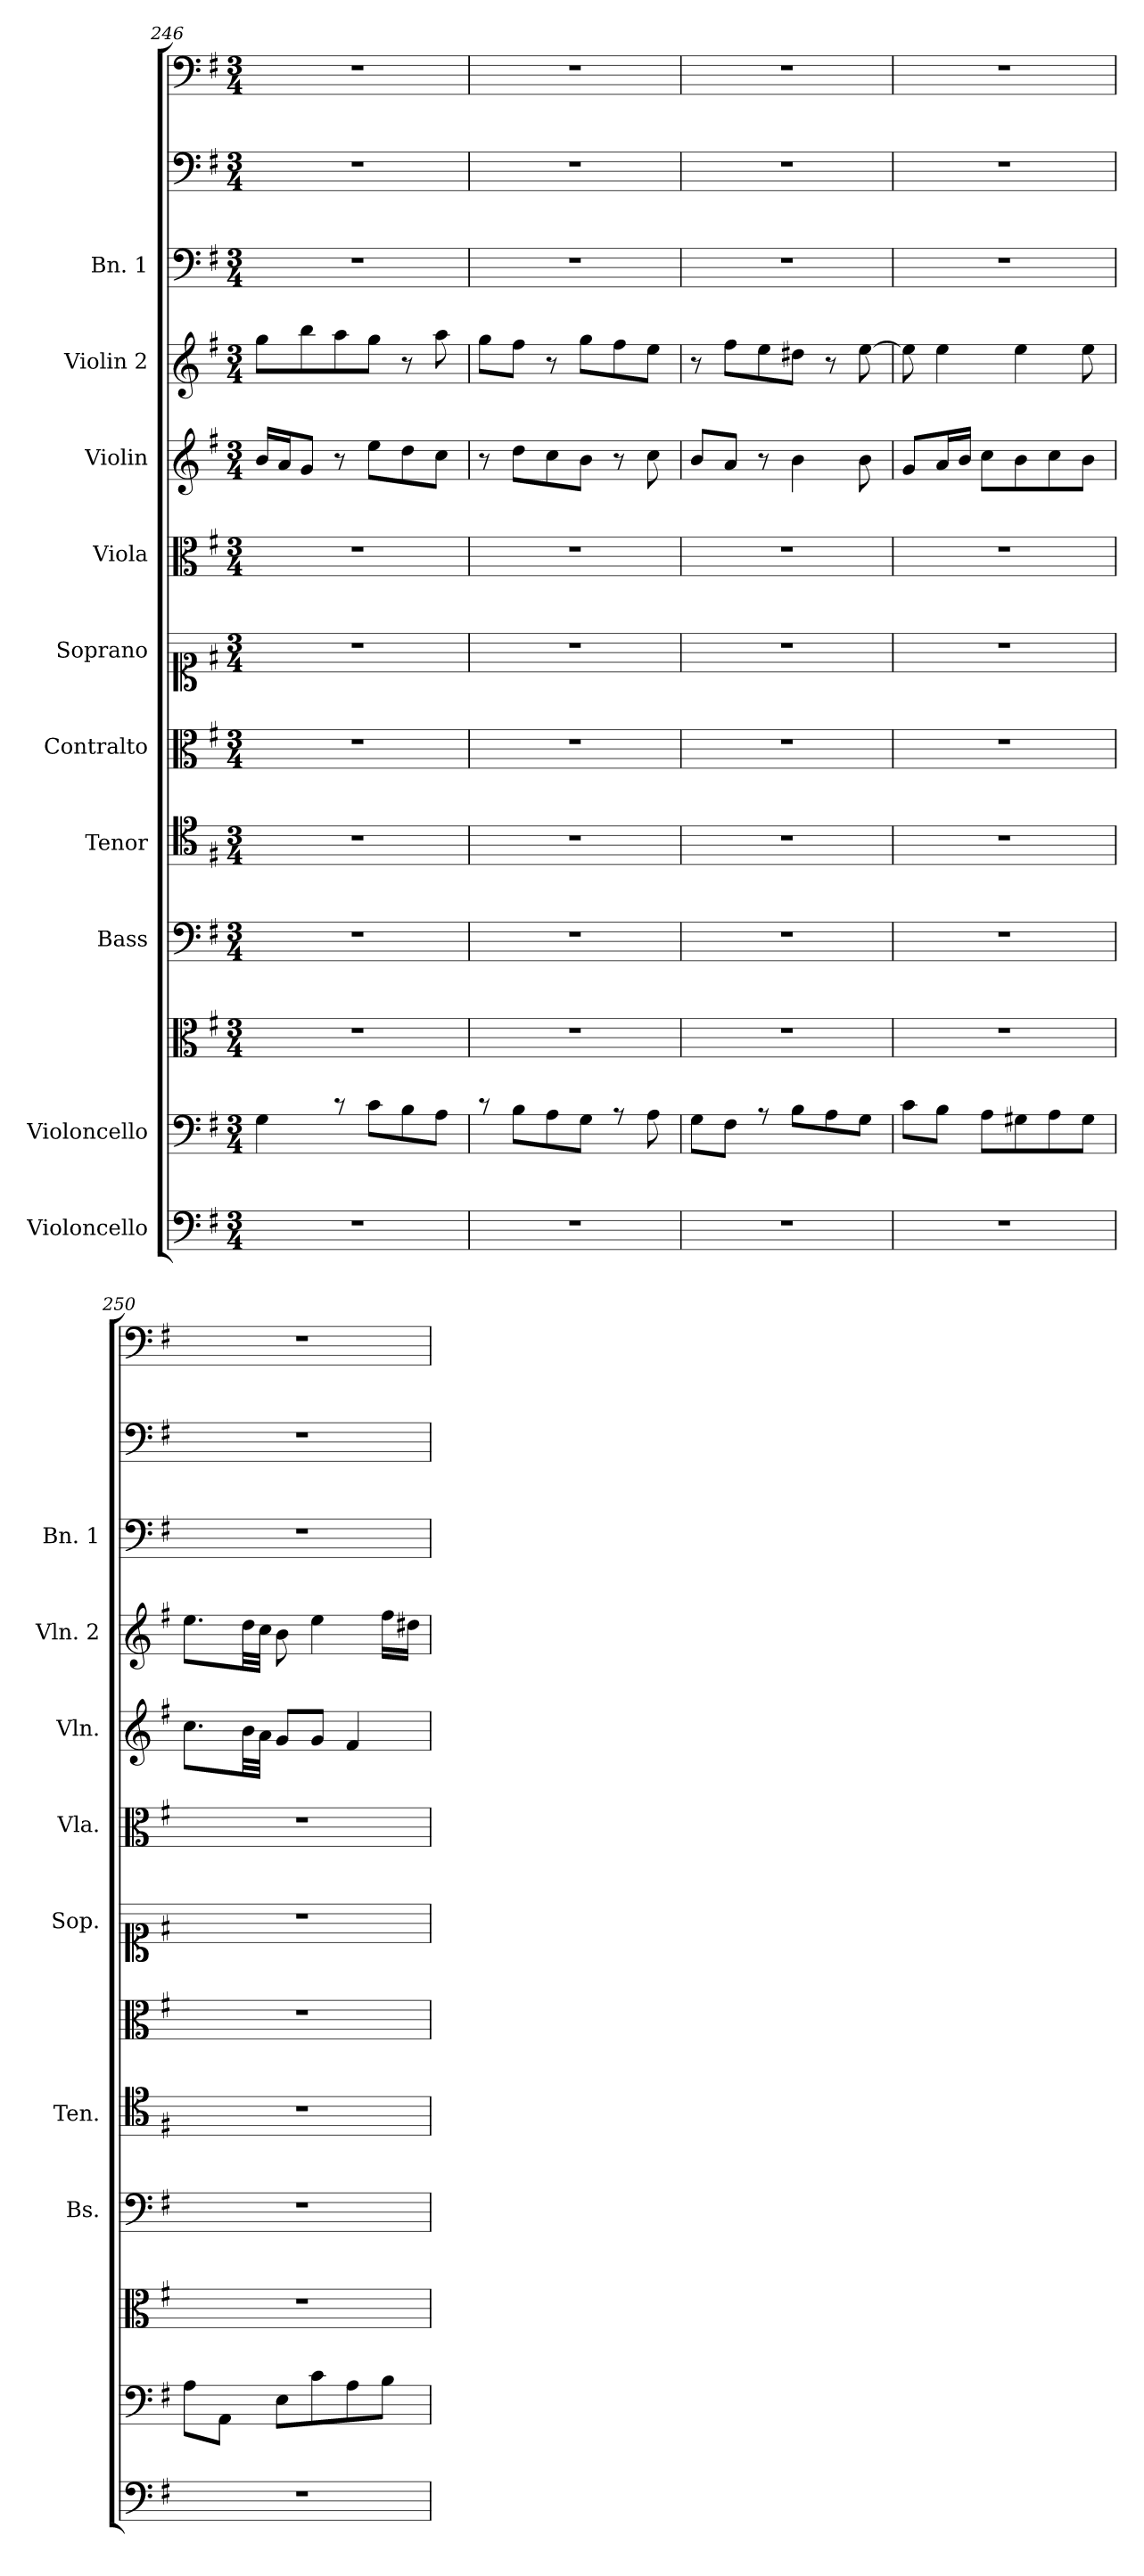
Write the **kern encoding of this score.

**kern	**kern	**kern	**kern	**kern	**kern	**kern	**kern	**kern	**kern	**kern	**kern	**kern
*part13	*part12	*part11	*part10	*part9	*part8	*part7	*part6	*part5	*part4	*part3	*part2	*part1
*staff13	*staff12	*staff11	*staff10	*staff9	*staff8	*staff7	*staff6	*staff5	*staff4	*staff3	*staff2	*staff1
*I"Violoncello	*I"Violoncello	*	*I"Bass	*I"Tenor	*I"Contralto	*I"Soprano	*I"Viola	*I"Violin	*I"Violin 2	*I"Bn. 1	*	*
*	*	*	*I'Bs.	*I'Ten.	*	*I'Sop.	*I'Vla.	*I'Vln.	*I'Vln. 2	*I'Bn. 1	*	*
*clefF4	*clefF4	*clefC3	*clefF4	*clefC4	*clefC3	*clefC1	*clefC3	*clefG2	*clefG2	*clefF4	*clefF4	*clefF4
*	*	*	*	*ITrd7c12	*	*	*	*	*	*	*	*
*k[f#]	*k[f#]	*k[f#]	*k[f#]	*k[f#]	*k[f#]	*k[f#]	*k[f#]	*k[f#]	*k[f#]	*k[f#]	*k[f#]	*k[f#]
*G:	*G:	*G:	*G:	*G:	*G:	*G:	*G:	*G:	*G:	*G:	*G:	*G:
*M3/4	*M3/4	*M3/4	*M3/4	*M3/4	*M3/4	*M3/4	*M3/4	*M3/4	*M3/4	*M3/4	*M3/4	*M3/4
=246	=246	=246	=246	=246	=246	=246	=246	=246	=246	=246	=246	=246
*	*^	*	*	*	*	*	*	*	*	*	*	*
!	!	!	!	!LO:N:vis=1	!LO:N:vis=1	!LO:N:vis=1	!LO:N:vis=1	!LO:N:vis=1	!	!	!LO:N:vis=1	!	!
2.r	4G\	2.ryy	2.r	2.r	2.r	2.r	2.r	2.r	16b/LL	8gg\L	2.r	2.r	2.r
.	.	.	.	.	.	.	.	.	16a/J	.	.	.	.
.	.	.	.	.	.	.	.	.	8g/J	8bb\	.	.	.
.	8r	.	.	.	.	.	.	.	8r	8aa\	.	.	.
.	8c\L	.	.	.	.	.	.	.	8ee\L	8gg\J	.	.	.
.	8B\	.	.	.	.	.	.	.	8dd\	8r	.	.	.
.	8A\J	.	.	.	.	.	.	.	8cc\J	8aa\	.	.	.
=247	=247	=247	=247	=247	=247	=247	=247	=247	=247	=247	=247	=247	=247
!	!	!	!	!LO:N:vis=1	!LO:N:vis=1	!LO:N:vis=1	!LO:N:vis=1	!LO:N:vis=1	!	!	!LO:N:vis=1	!	!
2.r	8r	2.ryy	2.r	2.r	2.r	2.r	2.r	2.r	8r	8gg\L	2.r	2.r	2.r
.	8B\L	.	.	.	.	.	.	.	8dd\L	8ff#\J	.	.	.
.	8A\	.	.	.	.	.	.	.	8cc\	8r	.	.	.
.	8G\J	.	.	.	.	.	.	.	8b\J	8gg\L	.	.	.
.	8r	.	.	.	.	.	.	.	8r	8ff#\	.	.	.
.	8A\	.	.	.	.	.	.	.	8cc\	8ee\J	.	.	.
!!LO:PB:g=z
=248	=248	=248	=248	=248	=248	=248	=248	=248	=248	=248	=248	=248	=248
!	!	!	!	!LO:N:vis=1	!LO:N:vis=1	!LO:N:vis=1	!LO:N:vis=1	!LO:N:vis=1	!	!	!LO:N:vis=1	!	!
2.r	8G\L	2.ryy	2.r	2.r	2.r	2.r	2.r	2.r	8b/L	8r	2.r	2.r	2.r
.	8F#\J	.	.	.	.	.	.	.	8a/J	8ff#\L	.	.	.
.	8r	.	.	.	.	.	.	.	8r	8ee\	.	.	.
.	8B\L	.	.	.	.	.	.	.	4b\	8dd#X\J	.	.	.
.	8A\	.	.	.	.	.	.	.	.	8r	.	.	.
.	8G\J	.	.	.	.	.	.	.	8b\	[>8ee\	.	.	.
=249	=249	=249	=249	=249	=249	=249	=249	=249	=249	=249	=249	=249	=249
!	!	!	!	!LO:N:vis=1	!LO:N:vis=1	!LO:N:vis=1	!LO:N:vis=1	!LO:N:vis=1	!	!	!LO:N:vis=1	!	!
2.r	8c\L	2.ryy	2.r	2.r	2.r	2.r	2.r	2.r	8g/L	8ee\]	2.r	2.r	2.r
.	8B\J	.	.	.	.	.	.	.	16a/L	4ee\	.	.	.
.	.	.	.	.	.	.	.	.	16b/JJ	.	.	.	.
.	8A\L	.	.	.	.	.	.	.	8cc\L	.	.	.	.
.	8G#X\	.	.	.	.	.	.	.	8b\	4ee\	.	.	.
.	8A\	.	.	.	.	.	.	.	8cc\	.	.	.	.
.	8G#\J	.	.	.	.	.	.	.	8b\J	8ee\	.	.	.
=250	=250	=250	=250	=250	=250	=250	=250	=250	=250	=250	=250	=250	=250
!	!	!	!	!LO:N:vis=1	!LO:N:vis=1	!LO:N:vis=1	!LO:N:vis=1	!LO:N:vis=1	!	!	!LO:N:vis=1	!	!
2.r	8A\L	2.ryy	2.r	2.r	2.r	2.r	2.r	2.r	8.cc\L	8.ee\L	2.r	2.r	2.r
.	8AA\J	.	.	.	.	.	.	.	.	.	.	.	.
.	.	.	.	.	.	.	.	.	32b\LL	32dd\LL	.	.	.
.	.	.	.	.	.	.	.	.	32a\JJJ	32cc\JJJ	.	.	.
.	8E\L	.	.	.	.	.	.	.	8g/L	8b\	.	.	.
.	8c\	.	.	.	.	.	.	.	8g/J	4ee\	.	.	.
.	8A\	.	.	.	.	.	.	.	4f#/	.	.	.	.
.	8B\J	.	.	.	.	.	.	.	.	16ff#\LL	.	.	.
.	.	.	.	.	.	.	.	.	.	16dd#X\JJ	.	.	.
*	*v	*v	*	*	*	*	*	*	*	*	*	*	*
=	=	=	=	=	=	=	=	=	=	=	=	=
*-	*-	*-	*-	*-	*-	*-	*-	*-	*-	*-	*-	*-
